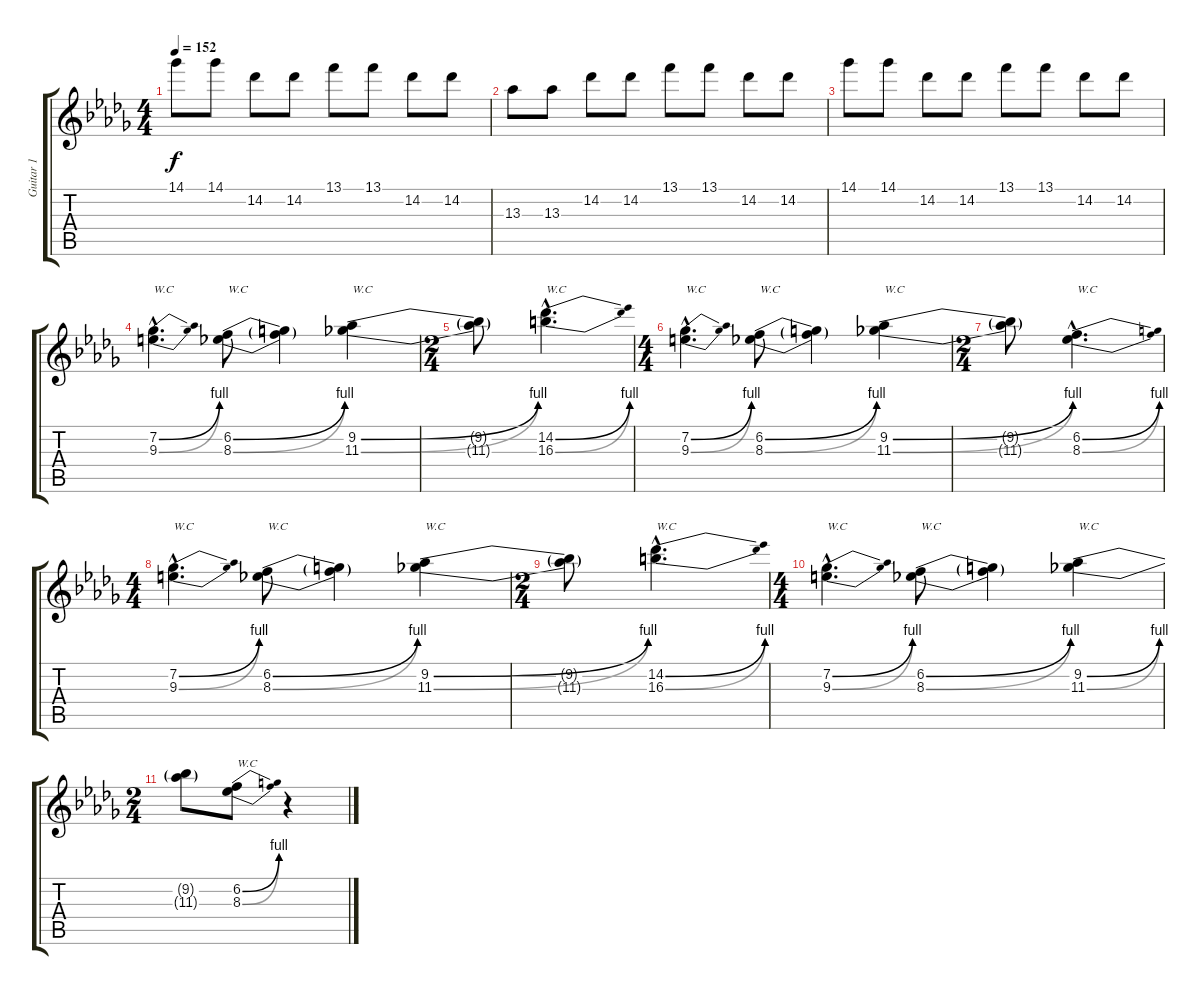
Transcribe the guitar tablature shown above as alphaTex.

\track ("Guitar 1" "Guitar 1") {instrument electricguitarclean}
\staff {score tabs}
\tuning (E4 B3 G3 D3 A2 E2) {hide}
\ts (4 4)
\tempo 152
\clef g2
\ks db
14.1.8{dy f} 14.1.8 14.2.8 14.2.8 13.1.8 13.1.8 14.2.8 14.2.8 |
13.3.8 13.3.8 14.2.8 14.2.8 13.1.8 13.1.8 14.2.8 14.2.8 |
14.1.8 14.1.8 14.2.8 14.2.8 13.1.8 13.1.8 14.2.8 14.2.8 |
(7.2{be (bend 0 0 60 4) hac} 9.3{be (bend 0 0 60 4) hac}).4{d txt "W.C" volume 12 instrument distortionguitar} (6.2{be (bend 0 0 60 4)} 8.3{be (bend 0 0 60 4)}).8{txt "W.C"} (6.2{t} 8.3{t}).4 (9.2{be (bend 0 0 60 4)} 11.3{be (bend 0 0 60 4)}).4{txt "W.C"} |
\ts (2 4)
(9.2{t} 11.3{t}).8 (14.2{be (bend 0 0 60 4) hac} 16.3{be (bend 0 0 60 4) hac}).4{d txt "W.C"} |
\ts (4 4)
(7.2{be (bend 0 0 60 4) hac} 9.3{be (bend 0 0 60 4) hac}).4{d txt "W.C"} (6.2{be (bend 0 0 60 4)} 8.3{be (bend 0 0 60 4)}).8{txt "W.C"} (6.2{t} 8.3{t}).4 (9.2{be (bend 0 0 60 4)} 11.3{be (bend 0 0 60 4)}).4{txt "W.C"} |
\ts (2 4)
(9.2{t} 11.3{t}).8 (6.2{be (bend 0 0 60 4) hac} 8.3{be (bend 0 0 60 4) hac}).4{d txt "W.C"} |
\ts (4 4)
(7.2{be (bend 0 0 60 4) hac} 9.3{be (bend 0 0 60 4) hac}).4{d txt "W.C"} (6.2{be (bend 0 0 60 4)} 8.3{be (bend 0 0 60 4)}).8{txt "W.C"} (6.2{t} 8.3{t}).4 (9.2{be (bend 0 0 60 4)} 11.3{be (bend 0 0 60 4)}).4{txt "W.C"} |
\ts (2 4)
(9.2{t} 11.3{t}).8 (14.2{be (bend 0 0 60 4) hac} 16.3{be (bend 0 0 60 4) hac}).4{d txt "W.C"} |
\ts (4 4)
(7.2{be (bend 0 0 60 4) hac} 9.3{be (bend 0 0 60 4) hac}).4{d txt "W.C"} (6.2{be (bend 0 0 60 4)} 8.3{be (bend 0 0 60 4)}).8{txt "W.C"} (6.2{t} 8.3{t}).4 (9.2{be (bend 0 0 60 4)} 11.3{be (bend 0 0 60 4)}).4{txt "W.C"} |
\ts (2 4)
(9.2{t} 11.3{t}).8 (6.2{be (bend 0 0 60 4)} 8.3{be (bend 0 0 60 4)}).8{txt "W.C"} r.4
